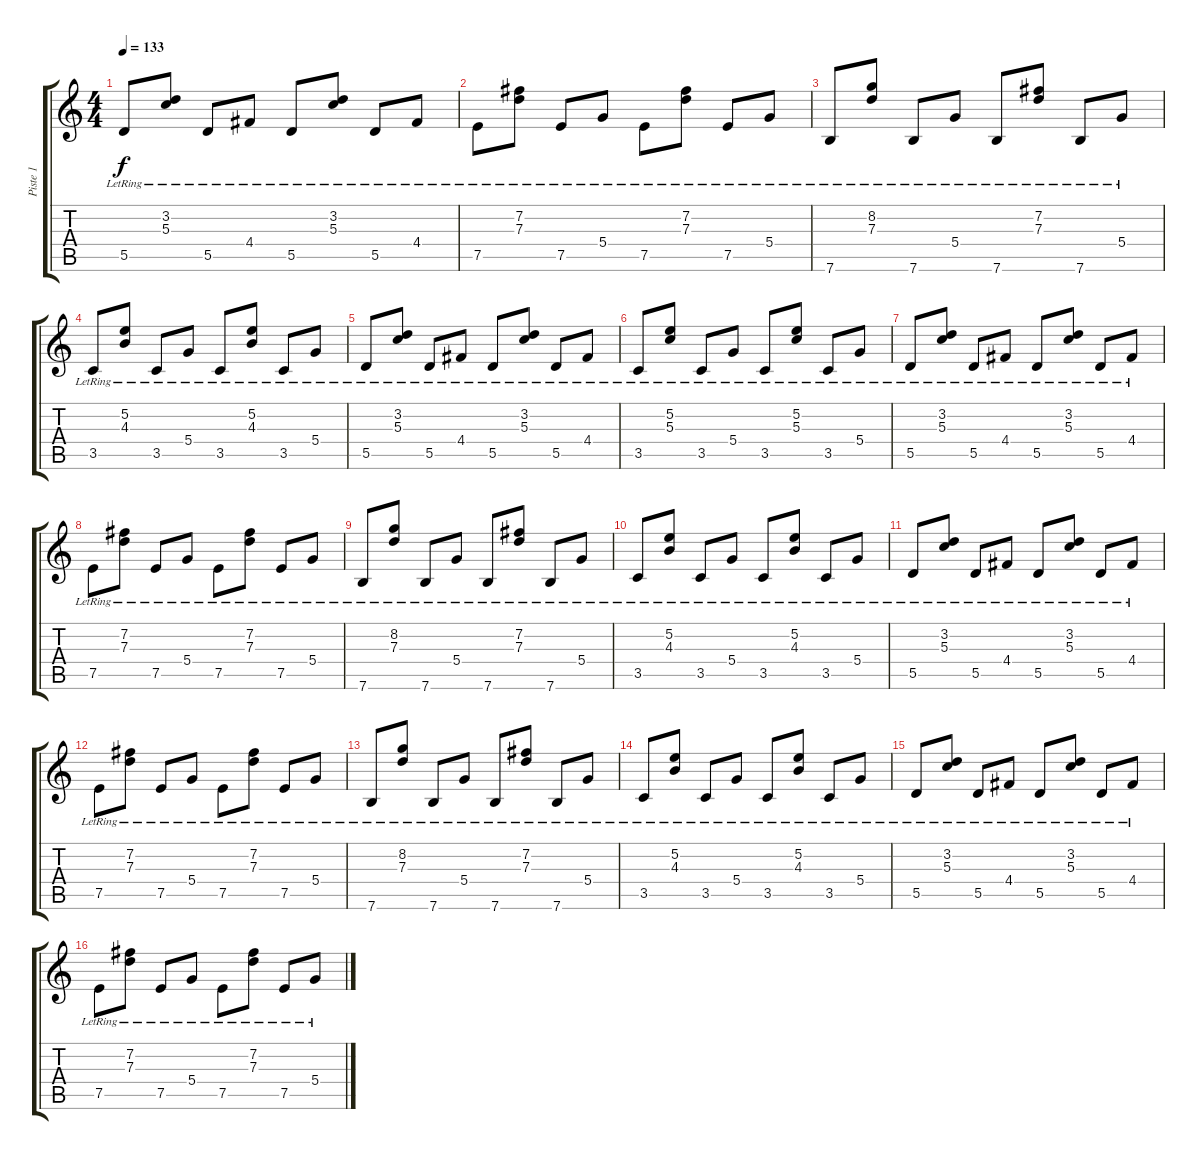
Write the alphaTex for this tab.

\track ("Piste 1" "Piste 1") {instrument acousticguitarsteel}
\staff {score tabs}
\tuning (E4 B3 G3 D3 A2 E2) {hide}
\ts (4 4)
\tempo 133
\clef g2
\ks c
5.5{lr}.8{dy f} (3.2{lr} 5.3{lr}).8 5.5{lr}.8 4.4{lr}.8 5.5{lr}.8 (3.2{lr} 5.3{lr}).8 5.5{lr}.8 4.4{lr}.8 |
7.5{lr}.8 (7.2{lr} 7.3{lr}).8 7.5{lr}.8 5.4{lr}.8 7.5{lr}.8 (7.2{lr} 7.3{lr}).8 7.5{lr}.8 5.4{lr}.8 |
7.6{lr}.8 (8.2{lr} 7.3{lr}).8 7.6{lr}.8 5.4{lr}.8 7.6{lr}.8 (7.2{lr} 7.3{lr}).8 7.6{lr}.8 5.4{lr}.8 |
3.5{lr}.8 (5.2{lr} 4.3{lr}).8 3.5{lr}.8 5.4{lr}.8 3.5{lr}.8 (5.2{lr} 4.3{lr}).8 3.5{lr}.8 5.4{lr}.8 |
5.5{lr}.8 (3.2{lr} 5.3{lr}).8 5.5{lr}.8 4.4{lr}.8 5.5{lr}.8 (3.2{lr} 5.3{lr}).8 5.5{lr}.8 4.4{lr}.8 |
3.5{lr}.8 (5.2{lr} 5.3{lr}).8 3.5{lr}.8 5.4{lr}.8 3.5{lr}.8 (5.2{lr} 5.3{lr}).8 3.5{lr}.8 5.4{lr}.8 |
5.5{lr}.8 (3.2{lr} 5.3{lr}).8 5.5{lr}.8 4.4{lr}.8 5.5{lr}.8 (3.2{lr} 5.3{lr}).8 5.5{lr}.8 4.4{lr}.8 |
7.5{lr}.8 (7.2{lr} 7.3{lr}).8 7.5{lr}.8 5.4{lr}.8 7.5{lr}.8 (7.2{lr} 7.3{lr}).8 7.5{lr}.8 5.4{lr}.8 |
7.6{lr}.8 (8.2{lr} 7.3{lr}).8 7.6{lr}.8 5.4{lr}.8 7.6{lr}.8 (7.2{lr} 7.3{lr}).8 7.6{lr}.8 5.4{lr}.8 |
3.5{lr}.8 (5.2{lr} 4.3{lr}).8 3.5{lr}.8 5.4{lr}.8 3.5{lr}.8 (5.2{lr} 4.3{lr}).8 3.5{lr}.8 5.4{lr}.8 |
5.5{lr}.8 (3.2{lr} 5.3{lr}).8 5.5{lr}.8 4.4{lr}.8 5.5{lr}.8 (3.2{lr} 5.3{lr}).8 5.5{lr}.8 4.4{lr}.8 |
7.5{lr}.8 (7.2{lr} 7.3{lr}).8 7.5{lr}.8 5.4{lr}.8 7.5{lr}.8 (7.2{lr} 7.3{lr}).8 7.5{lr}.8 5.4{lr}.8 |
7.6{lr}.8 (8.2{lr} 7.3{lr}).8 7.6{lr}.8 5.4{lr}.8 7.6{lr}.8 (7.2{lr} 7.3{lr}).8 7.6{lr}.8 5.4{lr}.8 |
3.5{lr}.8 (5.2{lr} 4.3{lr}).8 3.5{lr}.8 5.4{lr}.8 3.5{lr}.8 (5.2{lr} 4.3{lr}).8 3.5{lr}.8 5.4{lr}.8 |
5.5{lr}.8 (3.2{lr} 5.3{lr}).8 5.5{lr}.8 4.4{lr}.8 5.5{lr}.8 (3.2{lr} 5.3{lr}).8 5.5{lr}.8 4.4{lr}.8 |
7.5{lr}.8 (7.2{lr} 7.3{lr}).8 7.5{lr}.8 5.4{lr}.8 7.5{lr}.8 (7.2{lr} 7.3{lr}).8 7.5{lr}.8 5.4{lr}.8
